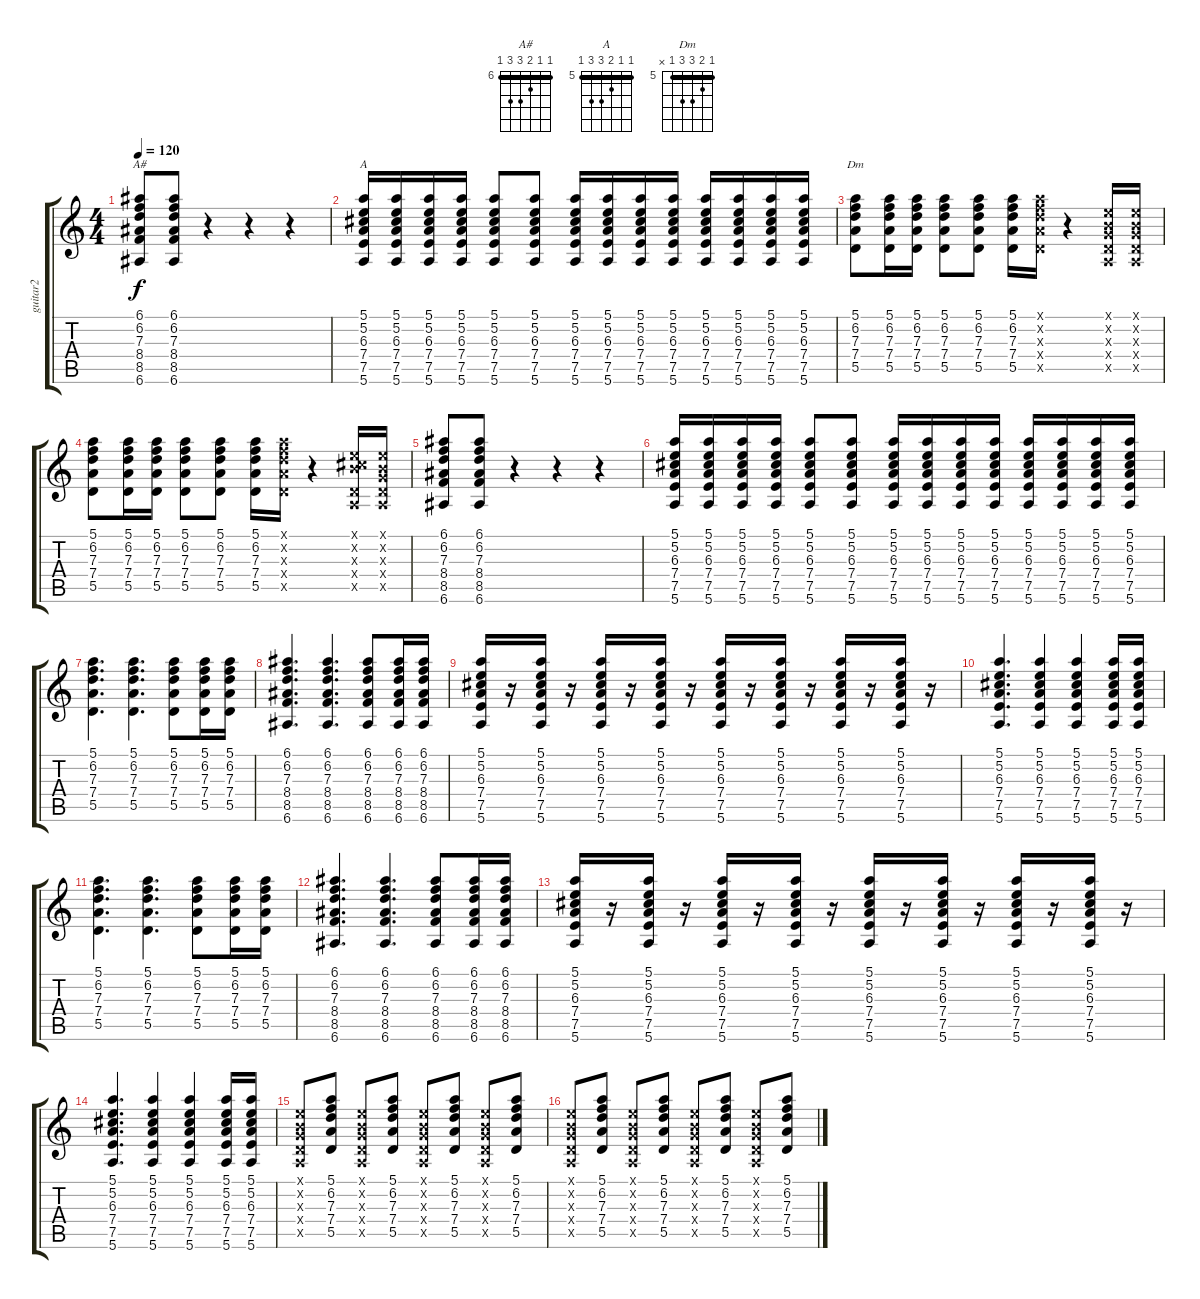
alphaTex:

\track ("guitar2" "guitar2") {instrument acousticguitarsteel}
\staff {score tabs}
\tuning (E4 B3 G3 D3 A2 E2) {hide}
\chord ("A#" 6 6 7 8 8 6) {firstfret 6 barre 6}
\chord ("A" 5 5 6 7 7 5) {firstfret 5 barre 5}
\chord ("Dm" 5 6 7 7 5 x) {firstfret 5 barre 5}
\ts (4 4)
\tempo 120
\clef g2
\ks c
(6.1 6.2 7.3 8.4 8.5 6.6).8{ch "A#" dy f} (6.1 6.2 7.3 8.4 8.5 6.6).8 r.4 r.4 r.4 |
(5.1 5.2 6.3 7.4 7.5 5.6).16{ch "A"} (5.1 5.2 6.3 7.4 7.5 5.6).16 (5.1 5.2 6.3 7.4 7.5 5.6).16 (5.1 5.2 6.3 7.4 7.5 5.6).16 (5.1 5.2 6.3 7.4 7.5 5.6).8 (5.1 5.2 6.3 7.4 7.5 5.6).8 (5.1 5.2 6.3 7.4 7.5 5.6).16 (5.1 5.2 6.3 7.4 7.5 5.6).16 (5.1 5.2 6.3 7.4 7.5 5.6).16 (5.1 5.2 6.3 7.4 7.5 5.6).16 (5.1 5.2 6.3 7.4 7.5 5.6).16 (5.1 5.2 6.3 7.4 7.5 5.6).16 (5.1 5.2 6.3 7.4 7.5 5.6).16 (5.1 5.2 6.3 7.4 7.5 5.6).16 |
(5.1 6.2 7.3 7.4 5.5).8{ch "Dm"} (5.1 6.2 7.3 7.4 5.5).16 (5.1 6.2 7.3 7.4 5.5).16 (5.1 6.2 7.3 7.4 5.5).8 (5.1 6.2 7.3 7.4 5.5).8 (5.1 6.2 7.3 7.4 5.5).16 (5.1{x} 6.2{x} 7.3{x} 7.4{x} 5.5{x}).16 r.4 (0.1{x} 0.2{x} 0.3{x} 0.4{x} 0.5{x}).16 (0.1{x} 0.2{x} 0.3{x} 0.4{x} 0.5{x}).16 |
(5.1 6.2 7.3 7.4 5.5).8 (5.1 6.2 7.3 7.4 5.5).16 (5.1 6.2 7.3 7.4 5.5).16 (5.1 6.2 7.3 7.4 5.5).8 (5.1 6.2 7.3 7.4 5.5).8 (5.1 6.2 7.3 7.4 5.5).16 (5.1{x} 6.2{x} 7.3{x} 7.4{x} 5.5{x}).16 r.4 (0.1{x} 0.2{x} 6.3{x} 0.4{x} 0.5{x}).16 (0.1{x} 0.2{x} 0.3{x} 0.4{x} 0.5{x}).16 |
(6.1 6.2 7.3 8.4 8.5 6.6).8 (6.1 6.2 7.3 8.4 8.5 6.6).8 r.4 r.4 r.4 |
(5.1 5.2 6.3 7.4 7.5 5.6).16 (5.1 5.2 6.3 7.4 7.5 5.6).16 (5.1 5.2 6.3 7.4 7.5 5.6).16 (5.1 5.2 6.3 7.4 7.5 5.6).16 (5.1 5.2 6.3 7.4 7.5 5.6).8 (5.1 5.2 6.3 7.4 7.5 5.6).8 (5.1 5.2 6.3 7.4 7.5 5.6).16 (5.1 5.2 6.3 7.4 7.5 5.6).16 (5.1 5.2 6.3 7.4 7.5 5.6).16 (5.1 5.2 6.3 7.4 7.5 5.6).16 (5.1 5.2 6.3 7.4 7.5 5.6).16 (5.1 5.2 6.3 7.4 7.5 5.6).16 (5.1 5.2 6.3 7.4 7.5 5.6).16 (5.1 5.2 6.3 7.4 7.5 5.6).16 |
(5.1 6.2 7.3 7.4 5.5).4{d} (5.1 6.2 7.3 7.4 5.5).4{d} (5.1 6.2 7.3 7.4 5.5).8 (5.1 6.2 7.3 7.4 5.5).16 (5.1 6.2 7.3 7.4 5.5).16 |
(6.1 6.2 7.3 8.4 8.5 6.6).4{d} (6.1 6.2 7.3 8.4 8.5 6.6).4{d} (6.1 6.2 7.3 8.4 8.5 6.6).8 (6.1 6.2 7.3 8.4 8.5 6.6).16 (6.1 6.2 7.3 8.4 8.5 6.6).16 |
(5.1 5.2 6.3 7.4 7.5 5.6).16 r.16 (5.1 5.2 6.3 7.4 7.5 5.6).16 r.16 (5.1 5.2 6.3 7.4 7.5 5.6).16 r.16 (5.1 5.2 6.3 7.4 7.5 5.6).16 r.16 (5.1 5.2 6.3 7.4 7.5 5.6).16 r.16 (5.1 5.2 6.3 7.4 7.5 5.6).16 r.16 (5.1 5.2 6.3 7.4 7.5 5.6).16 r.16 (5.1 5.2 6.3 7.4 7.5 5.6).16 r.16 |
(5.1 5.2 6.3 7.4 7.5 5.6).4{d} (5.1 5.2 6.3 7.4 7.5 5.6).4 (5.1 5.2 6.3 7.4 7.5 5.6).4 (5.1 5.2 6.3 7.4 7.5 5.6).16 (5.1 5.2 6.3 7.4 7.5 5.6).16 |
(5.1 6.2 7.3 7.4 5.5).4{d} (5.1 6.2 7.3 7.4 5.5).4{d} (5.1 6.2 7.3 7.4 5.5).8 (5.1 6.2 7.3 7.4 5.5).16 (5.1 6.2 7.3 7.4 5.5).16 |
(6.1 6.2 7.3 8.4 8.5 6.6).4{d} (6.1 6.2 7.3 8.4 8.5 6.6).4{d} (6.1 6.2 7.3 8.4 8.5 6.6).8 (6.1 6.2 7.3 8.4 8.5 6.6).16 (6.1 6.2 7.3 8.4 8.5 6.6).16 |
(5.1 5.2 6.3 7.4 7.5 5.6).16 r.16 (5.1 5.2 6.3 7.4 7.5 5.6).16 r.16 (5.1 5.2 6.3 7.4 7.5 5.6).16 r.16 (5.1 5.2 6.3 7.4 7.5 5.6).16 r.16 (5.1 5.2 6.3 7.4 7.5 5.6).16 r.16 (5.1 5.2 6.3 7.4 7.5 5.6).16 r.16 (5.1 5.2 6.3 7.4 7.5 5.6).16 r.16 (5.1 5.2 6.3 7.4 7.5 5.6).16 r.16 |
(5.1 5.2 6.3 7.4 7.5 5.6).4{d} (5.1 5.2 6.3 7.4 7.5 5.6).4 (5.1 5.2 6.3 7.4 7.5 5.6).4 (5.1 5.2 6.3 7.4 7.5 5.6).16 (5.1 5.2 6.3 7.4 7.5 5.6).16 |
(0.1{x} 0.2{x} 0.3{x} 0.4{x} 0.5{x}).8 (5.1 6.2 7.3 7.4 5.5).8 (0.1{x} 0.2{x} 0.3{x} 0.4{x} 0.5{x}).8 (5.1 6.2 7.3 7.4 5.5).8 (0.1{x} 0.2{x} 0.3{x} 0.4{x} 0.5{x}).8 (5.1 6.2 7.3 7.4 5.5).8 (0.1{x} 0.2{x} 0.3{x} 0.4{x} 0.5{x}).8 (5.1 6.2 7.3 7.4 5.5).8 |
(0.1{x} 0.2{x} 0.3{x} 0.4{x} 0.5{x}).8 (5.1 6.2 7.3 7.4 5.5).8 (0.1{x} 0.2{x} 0.3{x} 0.4{x} 0.5{x}).8 (5.1 6.2 7.3 7.4 5.5).8 (0.1{x} 0.2{x} 0.3{x} 0.4{x} 0.5{x}).8 (5.1 6.2 7.3 7.4 5.5).8 (0.1{x} 0.2{x} 0.3{x} 0.4{x} 0.5{x}).8 (5.1 6.2 7.3 7.4 5.5).8
